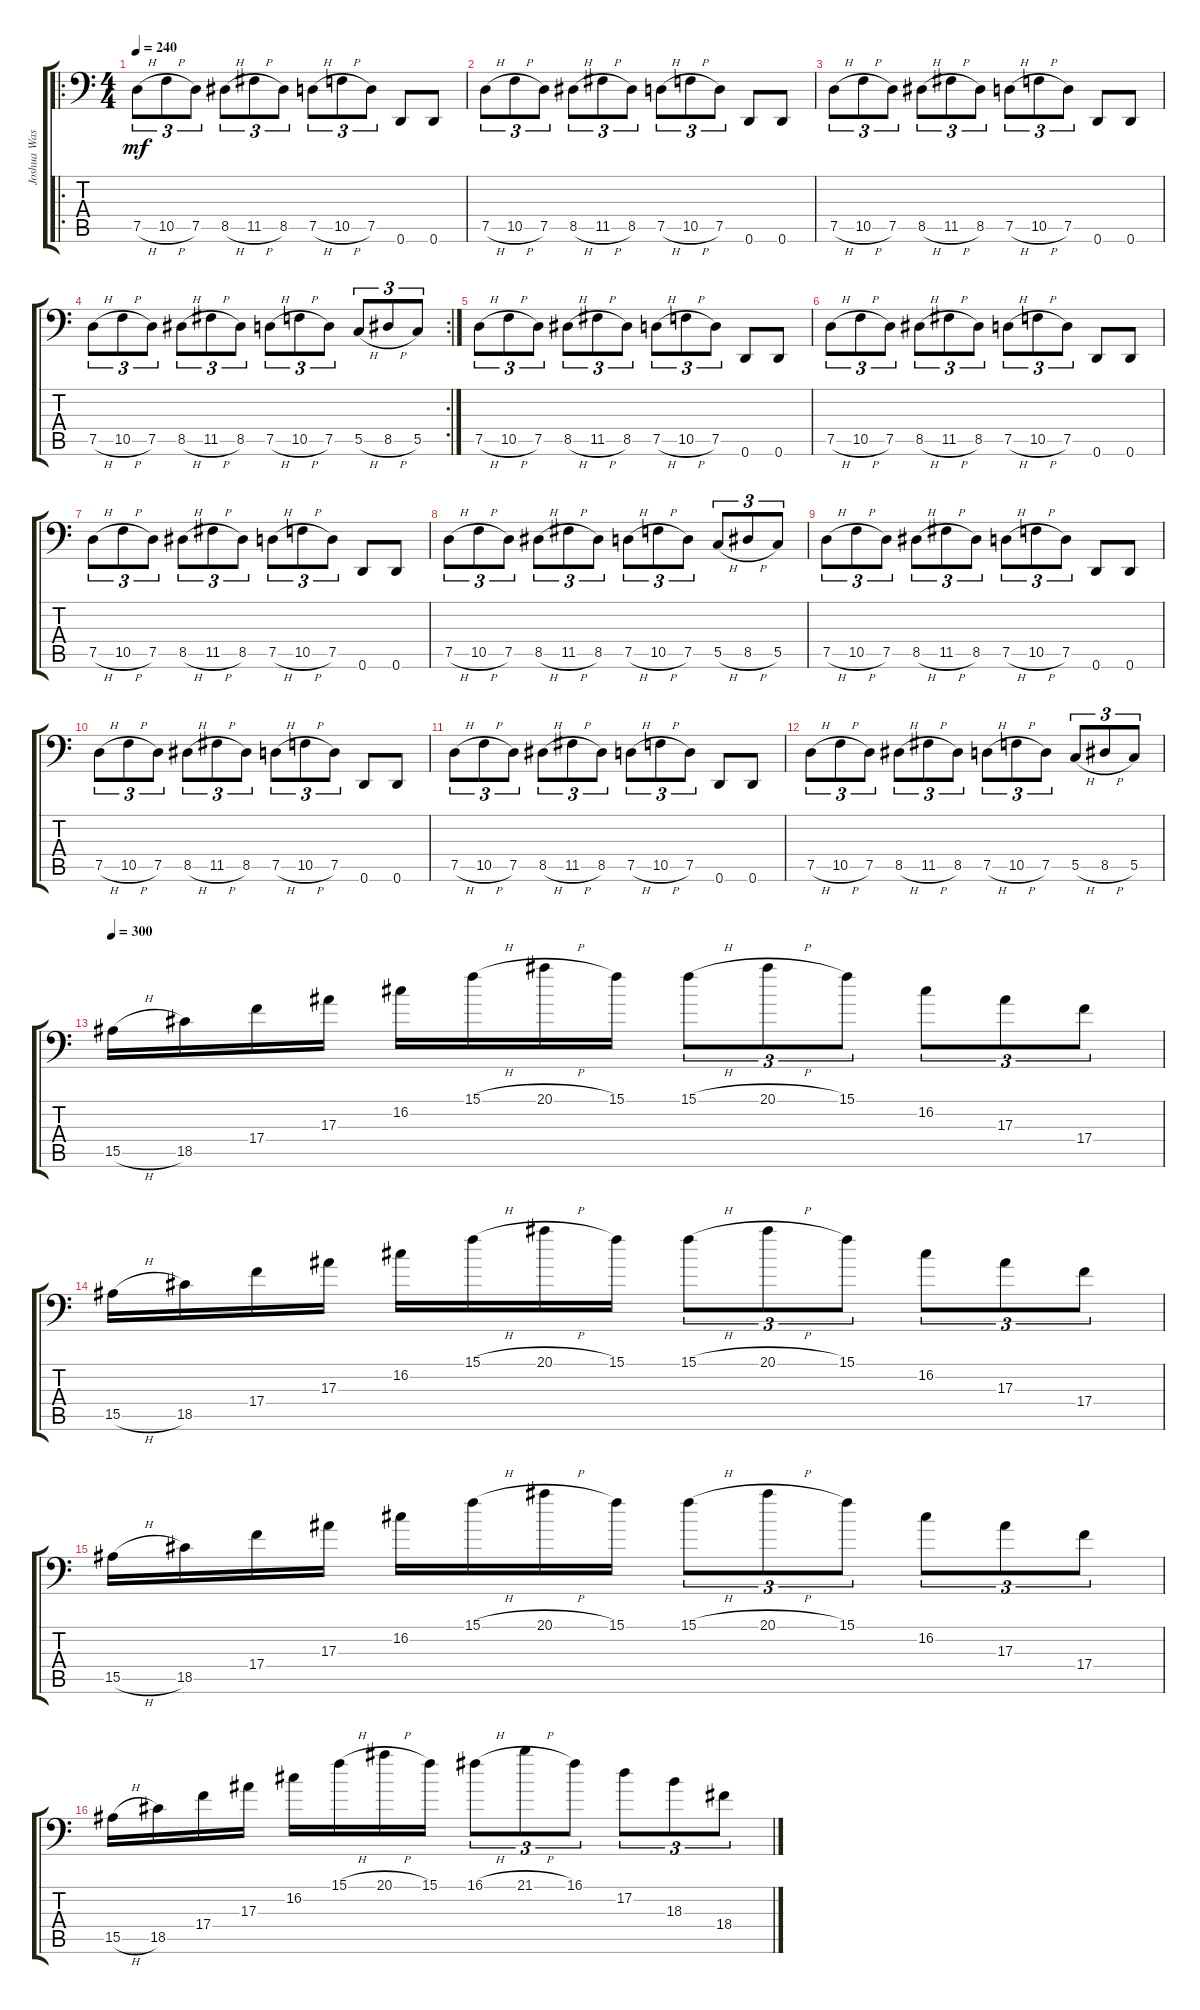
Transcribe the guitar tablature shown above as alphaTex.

\track ("Joshua Wasley" "Joshua Was") {instrument electricbassfinger}
\staff {score tabs}
\tuning (D3 A2 F2 C2 G1 D1) {hide}
\ro
\ts (4 4)
\tempo 240
\clef f4
\ks c
7.5{h}.8{tu (3 2) dy mf} 10.5{h}.8{tu (3 2)} 7.5.8{tu (3 2)} 8.5{h}.8{tu (3 2)} 11.5{h}.8{tu (3 2)} 8.5.8{tu (3 2)} 7.5{h}.8{tu (3 2)} 10.5{h}.8{tu (3 2)} 7.5.8{tu (3 2)} 0.6.8 0.6.8 |
7.5{h}.8{tu (3 2)} 10.5{h}.8{tu (3 2)} 7.5.8{tu (3 2)} 8.5{h}.8{tu (3 2)} 11.5{h}.8{tu (3 2)} 8.5.8{tu (3 2)} 7.5{h}.8{tu (3 2)} 10.5{h}.8{tu (3 2)} 7.5.8{tu (3 2)} 0.6.8 0.6.8 |
7.5{h}.8{tu (3 2)} 10.5{h}.8{tu (3 2)} 7.5.8{tu (3 2)} 8.5{h}.8{tu (3 2)} 11.5{h}.8{tu (3 2)} 8.5.8{tu (3 2)} 7.5{h}.8{tu (3 2)} 10.5{h}.8{tu (3 2)} 7.5.8{tu (3 2)} 0.6.8 0.6.8 |
\rc 2
7.5{h}.8{tu (3 2)} 10.5{h}.8{tu (3 2)} 7.5.8{tu (3 2)} 8.5{h}.8{tu (3 2)} 11.5{h}.8{tu (3 2)} 8.5.8{tu (3 2)} 7.5{h}.8{tu (3 2)} 10.5{h}.8{tu (3 2)} 7.5.8{tu (3 2)} 5.5{h}.8{tu (3 2)} 8.5{h}.8{tu (3 2)} 5.5.8{tu (3 2)} |
7.5{h}.8{tu (3 2)} 10.5{h}.8{tu (3 2)} 7.5.8{tu (3 2)} 8.5{h}.8{tu (3 2)} 11.5{h}.8{tu (3 2)} 8.5.8{tu (3 2)} 7.5{h}.8{tu (3 2)} 10.5{h}.8{tu (3 2)} 7.5.8{tu (3 2)} 0.6.8 0.6.8 |
7.5{h}.8{tu (3 2)} 10.5{h}.8{tu (3 2)} 7.5.8{tu (3 2)} 8.5{h}.8{tu (3 2)} 11.5{h}.8{tu (3 2)} 8.5.8{tu (3 2)} 7.5{h}.8{tu (3 2)} 10.5{h}.8{tu (3 2)} 7.5.8{tu (3 2)} 0.6.8 0.6.8 |
7.5{h}.8{tu (3 2)} 10.5{h}.8{tu (3 2)} 7.5.8{tu (3 2)} 8.5{h}.8{tu (3 2)} 11.5{h}.8{tu (3 2)} 8.5.8{tu (3 2)} 7.5{h}.8{tu (3 2)} 10.5{h}.8{tu (3 2)} 7.5.8{tu (3 2)} 0.6.8 0.6.8 |
7.5{h}.8{tu (3 2)} 10.5{h}.8{tu (3 2)} 7.5.8{tu (3 2)} 8.5{h}.8{tu (3 2)} 11.5{h}.8{tu (3 2)} 8.5.8{tu (3 2)} 7.5{h}.8{tu (3 2)} 10.5{h}.8{tu (3 2)} 7.5.8{tu (3 2)} 5.5{h}.8{tu (3 2)} 8.5{h}.8{tu (3 2)} 5.5.8{tu (3 2)} |
7.5{h}.8{tu (3 2)} 10.5{h}.8{tu (3 2)} 7.5.8{tu (3 2)} 8.5{h}.8{tu (3 2)} 11.5{h}.8{tu (3 2)} 8.5.8{tu (3 2)} 7.5{h}.8{tu (3 2)} 10.5{h}.8{tu (3 2)} 7.5.8{tu (3 2)} 0.6.8 0.6.8 |
7.5{h}.8{tu (3 2)} 10.5{h}.8{tu (3 2)} 7.5.8{tu (3 2)} 8.5{h}.8{tu (3 2)} 11.5{h}.8{tu (3 2)} 8.5.8{tu (3 2)} 7.5{h}.8{tu (3 2)} 10.5{h}.8{tu (3 2)} 7.5.8{tu (3 2)} 0.6.8 0.6.8 |
7.5{h}.8{tu (3 2)} 10.5{h}.8{tu (3 2)} 7.5.8{tu (3 2)} 8.5{h}.8{tu (3 2)} 11.5{h}.8{tu (3 2)} 8.5.8{tu (3 2)} 7.5{h}.8{tu (3 2)} 10.5{h}.8{tu (3 2)} 7.5.8{tu (3 2)} 0.6.8 0.6.8 |
7.5{h}.8{tu (3 2)} 10.5{h}.8{tu (3 2)} 7.5.8{tu (3 2)} 8.5{h}.8{tu (3 2)} 11.5{h}.8{tu (3 2)} 8.5.8{tu (3 2)} 7.5{h}.8{tu (3 2)} 10.5{h}.8{tu (3 2)} 7.5.8{tu (3 2)} 5.5{h}.8{tu (3 2)} 8.5{h}.8{tu (3 2)} 5.5.8{tu (3 2)} |
\tempo 300
15.5{h}.16 18.5.16 17.4.16 17.3.16 16.2.16 15.1{h}.16 20.1{h}.16 15.1.16 15.1{h}.8{tu (3 2)} 20.1{h}.8{tu (3 2)} 15.1.8{tu (3 2)} 16.2.8{tu (3 2)} 17.3.8{tu (3 2)} 17.4.8{tu (3 2)} |
15.5{h}.16 18.5.16 17.4.16 17.3.16 16.2.16 15.1{h}.16 20.1{h}.16 15.1.16 15.1{h}.8{tu (3 2)} 20.1{h}.8{tu (3 2)} 15.1.8{tu (3 2)} 16.2.8{tu (3 2)} 17.3.8{tu (3 2)} 17.4.8{tu (3 2)} |
15.5{h}.16 18.5.16 17.4.16 17.3.16 16.2.16 15.1{h}.16 20.1{h}.16 15.1.16 15.1{h}.8{tu (3 2)} 20.1{h}.8{tu (3 2)} 15.1.8{tu (3 2)} 16.2.8{tu (3 2)} 17.3.8{tu (3 2)} 17.4.8{tu (3 2)} |
15.5{h}.16 18.5.16 17.4.16 17.3.16 16.2.16 15.1{h}.16 20.1{h}.16 15.1.16 16.1{h}.8{tu (3 2)} 21.1{h}.8{tu (3 2)} 16.1.8{tu (3 2)} 17.2.8{tu (3 2)} 18.3.8{tu (3 2)} 18.4.8{tu (3 2)}
